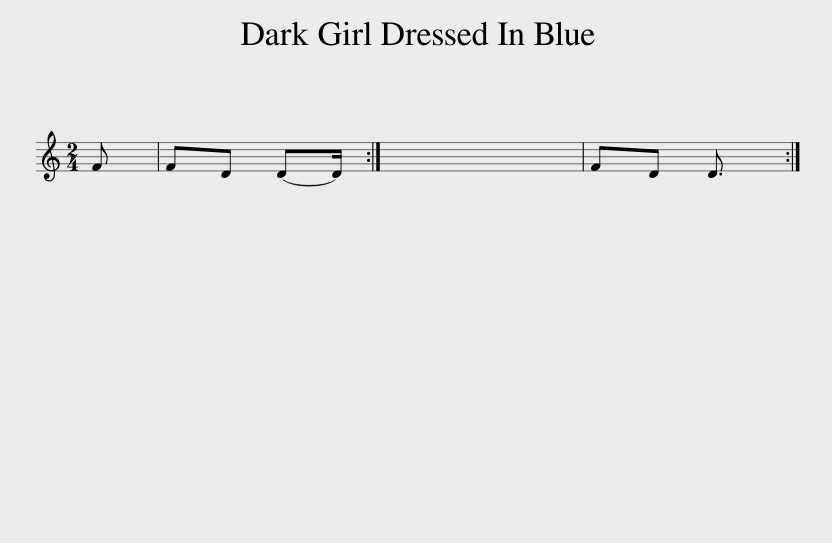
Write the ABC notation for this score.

X:1
L:1/8
M:2/4
I:linebreak $
K:C
V:1 treble
V:1
 F | FD D-D/ :| x4 | FD D3/2 :| %4
